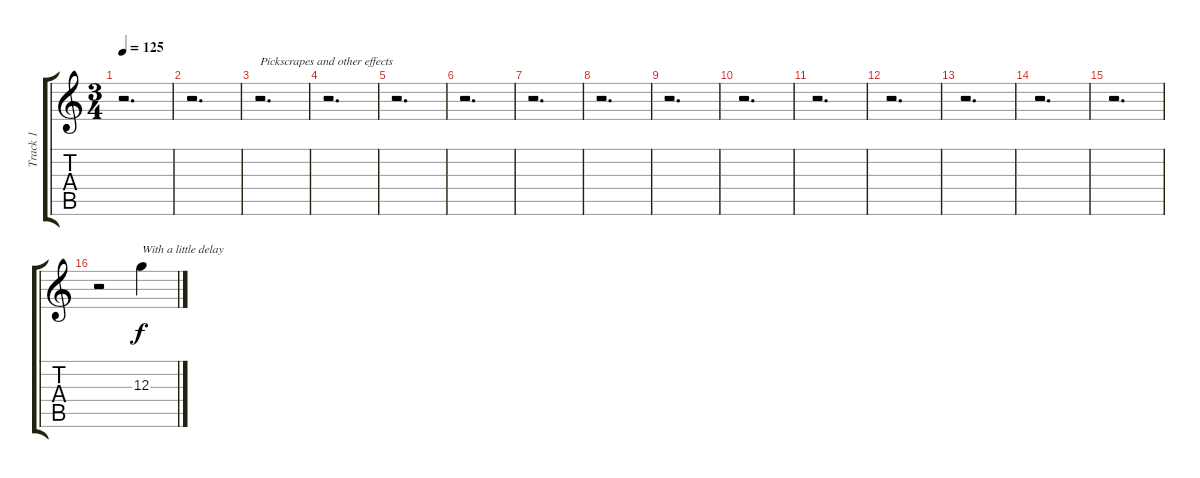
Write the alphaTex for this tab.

\track ("Track 1" "Track 1") {instrument overdrivenguitar}
\staff {score tabs}
\tuning (E4 B3 G3 D3 A2 E2) {hide}
\ts (3 4)
\tempo 125
\clef g2
\ks c
r.2{d dy f instrument overdrivenguitar} |
r.2{d} |
r.2{d txt "Pickscrapes and other effects"} |
r.2{d} |
r.2{d} |
r.2{d} |
r.2{d} |
r.2{d} |
r.2{d} |
r.2{d} |
r.2{d} |
r.2{d} |
r.2{d} |
r.2{d} |
r.2{d} |
r.2 12.3.4{txt "With a little delay"}
